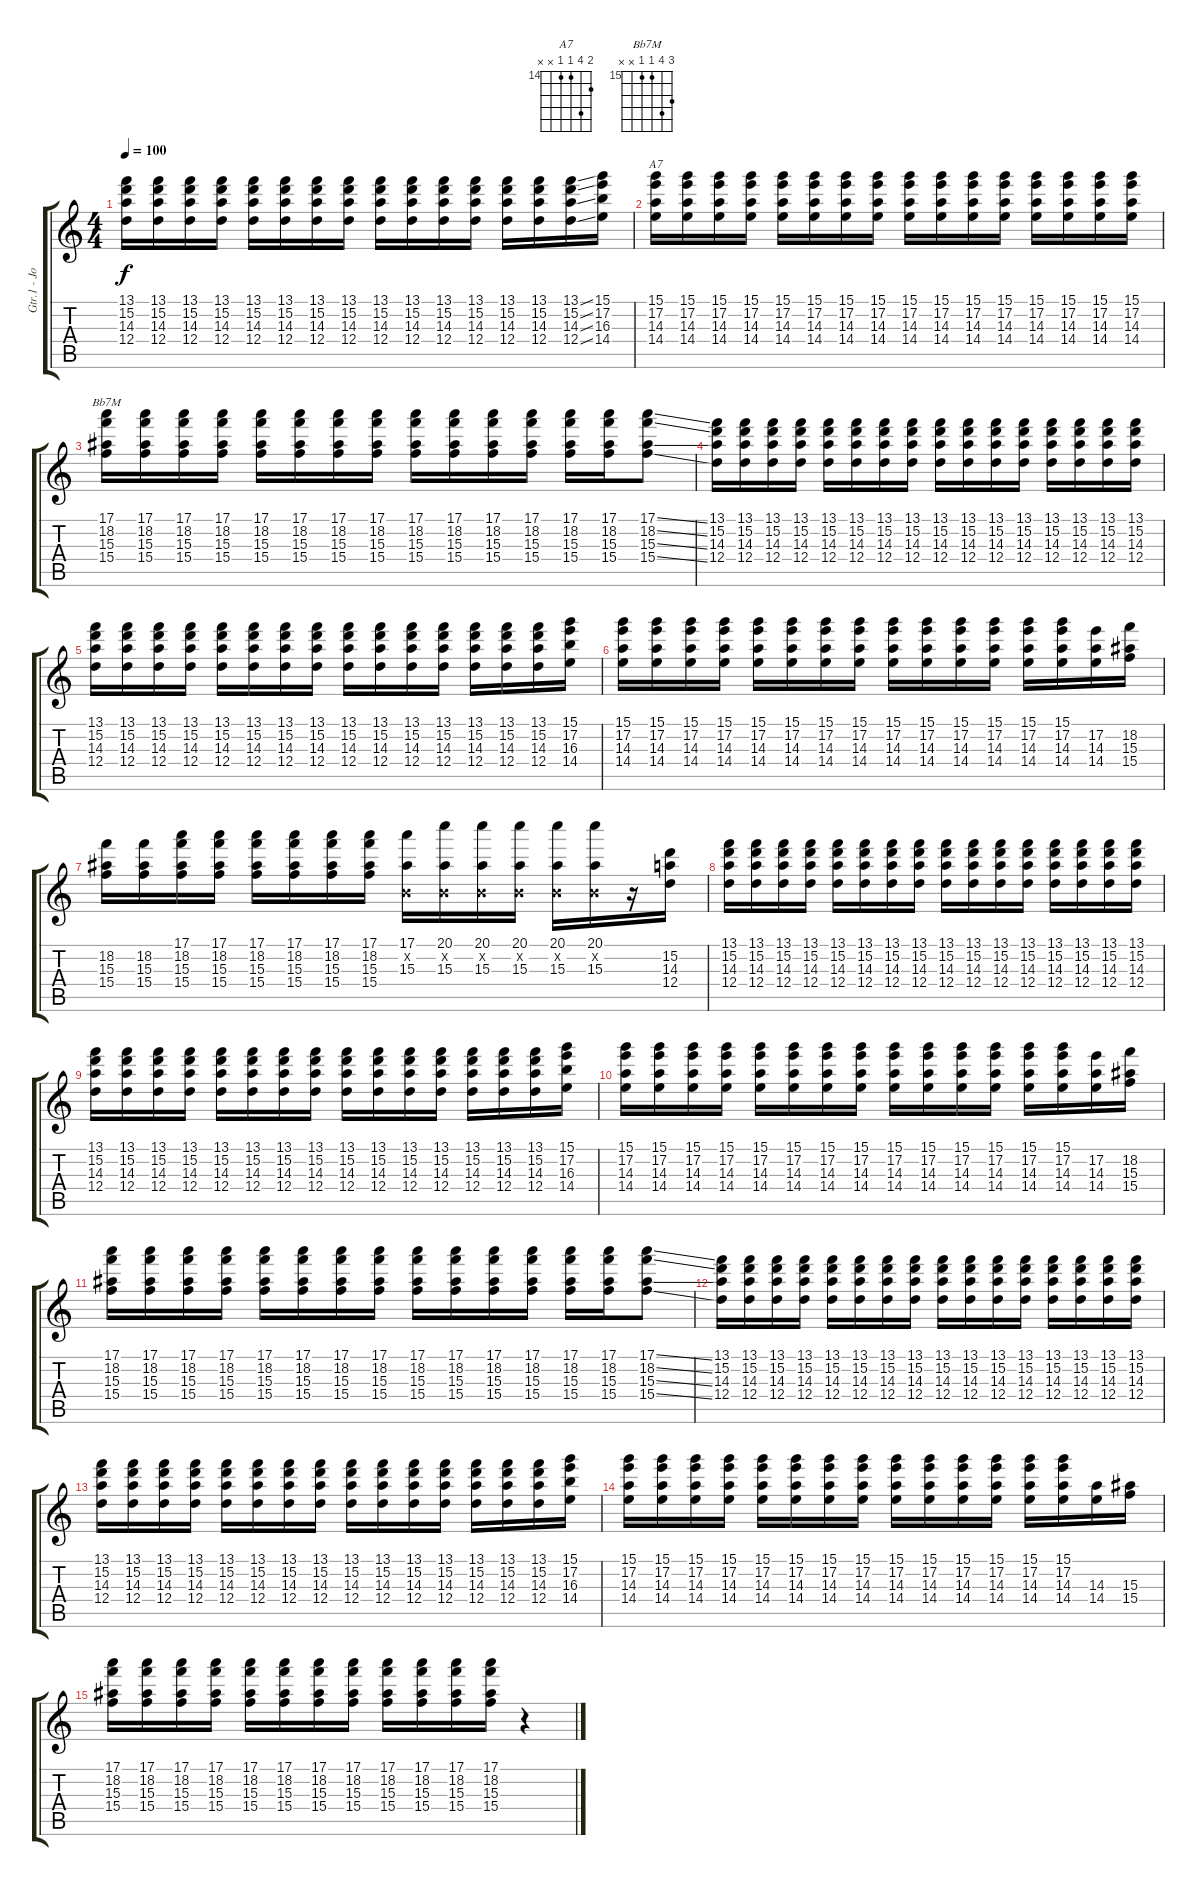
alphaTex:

\track ("Gtr.1 - John" "Gtr.1 - Jo") {instrument overdrivenguitar}
\staff {score tabs}
\tuning (E4 B3 G3 D3 A2 E2) {hide}
\chord ("A7" 15 17 14 14 x x) {firstfret 14}
\chord ("Bb7M" 17 18 15 15 x x) {firstfret 15}
\ts (4 4)
\tempo 100
\clef g2
\ks c
(13.1 15.2 14.3 12.4).16{dy f} (13.1 15.2 14.3 12.4).16 (13.1 15.2 14.3 12.4).16 (13.1 15.2 14.3 12.4).16 (13.1 15.2 14.3 12.4).16 (13.1 15.2 14.3 12.4).16 (13.1 15.2 14.3 12.4).16 (13.1 15.2 14.3 12.4).16 (13.1 15.2 14.3 12.4).16 (13.1 15.2 14.3 12.4).16 (13.1 15.2 14.3 12.4).16 (13.1 15.2 14.3 12.4).16 (13.1 15.2 14.3 12.4).16 (13.1 15.2 14.3 12.4).16 (13.1{ss} 15.2{ss} 14.3{ss} 12.4{ss}).16 (15.1 17.2 16.3 14.4).16 |
(15.1 17.2 14.3 14.4).16{ch "A7"} (15.1 17.2 14.3 14.4).16 (15.1 17.2 14.3 14.4).16 (15.1 17.2 14.3 14.4).16 (15.1 17.2 14.3 14.4).16 (15.1 17.2 14.3 14.4).16 (15.1 17.2 14.3 14.4).16 (15.1 17.2 14.3 14.4).16 (15.1 17.2 14.3 14.4).16 (15.1 17.2 14.3 14.4).16 (15.1 17.2 14.3 14.4).16 (15.1 17.2 14.3 14.4).16 (15.1 17.2 14.3 14.4).16 (15.1 17.2 14.3 14.4).16 (15.1 17.2 14.3 14.4).16 (15.1 17.2 14.3 14.4).16 |
(17.1 18.2 15.3 15.4).16{ch "Bb7M"} (17.1 18.2 15.3 15.4).16 (17.1 18.2 15.3 15.4).16 (17.1 18.2 15.3 15.4).16 (17.1 18.2 15.3 15.4).16 (17.1 18.2 15.3 15.4).16 (17.1 18.2 15.3 15.4).16 (17.1 18.2 15.3 15.4).16 (17.1 18.2 15.3 15.4).16 (17.1 18.2 15.3 15.4).16 (17.1 18.2 15.3 15.4).16 (17.1 18.2 15.3 15.4).16 (17.1 18.2 15.3 15.4).16 (17.1 18.2 15.3 15.4).16 (17.1{ss} 18.2{ss} 15.3{ss} 15.4{ss}).8 |
(13.1 15.2 14.3 12.4).16 (13.1 15.2 14.3 12.4).16 (13.1 15.2 14.3 12.4).16 (13.1 15.2 14.3 12.4).16 (13.1 15.2 14.3 12.4).16 (13.1 15.2 14.3 12.4).16 (13.1 15.2 14.3 12.4).16 (13.1 15.2 14.3 12.4).16 (13.1 15.2 14.3 12.4).16 (13.1 15.2 14.3 12.4).16 (13.1 15.2 14.3 12.4).16 (13.1 15.2 14.3 12.4).16 (13.1 15.2 14.3 12.4).16 (13.1 15.2 14.3 12.4).16 (13.1 15.2 14.3 12.4).16 (13.1 15.2 14.3 12.4).16 |
(13.1 15.2 14.3 12.4).16 (13.1 15.2 14.3 12.4).16 (13.1 15.2 14.3 12.4).16 (13.1 15.2 14.3 12.4).16 (13.1 15.2 14.3 12.4).16 (13.1 15.2 14.3 12.4).16 (13.1 15.2 14.3 12.4).16 (13.1 15.2 14.3 12.4).16 (13.1 15.2 14.3 12.4).16 (13.1 15.2 14.3 12.4).16 (13.1 15.2 14.3 12.4).16 (13.1 15.2 14.3 12.4).16 (13.1 15.2 14.3 12.4).16 (13.1 15.2 14.3 12.4).16 (13.1 15.2 14.3 12.4).16 (15.1 17.2 16.3 14.4).16 |
(15.1 17.2 14.3 14.4).16 (15.1 17.2 14.3 14.4).16 (15.1 17.2 14.3 14.4).16 (15.1 17.2 14.3 14.4).16 (15.1 17.2 14.3 14.4).16 (15.1 17.2 14.3 14.4).16 (15.1 17.2 14.3 14.4).16 (15.1 17.2 14.3 14.4).16 (15.1 17.2 14.3 14.4).16 (15.1 17.2 14.3 14.4).16 (15.1 17.2 14.3 14.4).16 (15.1 17.2 14.3 14.4).16 (15.1 17.2 14.3 14.4).16 (15.1 17.2 14.3 14.4).16 (17.2 14.3 14.4).16 (18.2 15.3 15.4).16 |
(18.2 15.3 15.4).16 (18.2 15.3 15.4).16 (17.1 18.2 15.3 15.4).16 (17.1 18.2 15.3 15.4).16 (17.1 18.2 15.3 15.4).16 (17.1 18.2 15.3 15.4).16 (17.1 18.2 15.3 15.4).16 (17.1 18.2 15.3 15.4).16 (17.1 0.2{x} 15.3).16 (20.1 0.2{x} 15.3).16 (20.1 0.2{x} 15.3).16 (20.1 0.2{x} 15.3).16 (20.1 0.2{x} 15.3).16 (20.1 0.2{x} 15.3).16 r.16 (15.2 14.3 12.4).16 |
(13.1 15.2 14.3 12.4).16 (13.1 15.2 14.3 12.4).16 (13.1 15.2 14.3 12.4).16 (13.1 15.2 14.3 12.4).16 (13.1 15.2 14.3 12.4).16 (13.1 15.2 14.3 12.4).16 (13.1 15.2 14.3 12.4).16 (13.1 15.2 14.3 12.4).16 (13.1 15.2 14.3 12.4).16 (13.1 15.2 14.3 12.4).16 (13.1 15.2 14.3 12.4).16 (13.1 15.2 14.3 12.4).16 (13.1 15.2 14.3 12.4).16 (13.1 15.2 14.3 12.4).16 (13.1 15.2 14.3 12.4).16 (13.1 15.2 14.3 12.4).16 |
(13.1 15.2 14.3 12.4).16 (13.1 15.2 14.3 12.4).16 (13.1 15.2 14.3 12.4).16 (13.1 15.2 14.3 12.4).16 (13.1 15.2 14.3 12.4).16 (13.1 15.2 14.3 12.4).16 (13.1 15.2 14.3 12.4).16 (13.1 15.2 14.3 12.4).16 (13.1 15.2 14.3 12.4).16 (13.1 15.2 14.3 12.4).16 (13.1 15.2 14.3 12.4).16 (13.1 15.2 14.3 12.4).16 (13.1 15.2 14.3 12.4).16 (13.1 15.2 14.3 12.4).16 (13.1 15.2 14.3 12.4).16 (15.1 17.2 16.3 14.4).16 |
(15.1 17.2 14.3 14.4).16 (15.1 17.2 14.3 14.4).16 (15.1 17.2 14.3 14.4).16 (15.1 17.2 14.3 14.4).16 (15.1 17.2 14.3 14.4).16 (15.1 17.2 14.3 14.4).16 (15.1 17.2 14.3 14.4).16 (15.1 17.2 14.3 14.4).16 (15.1 17.2 14.3 14.4).16 (15.1 17.2 14.3 14.4).16 (15.1 17.2 14.3 14.4).16 (15.1 17.2 14.3 14.4).16 (15.1 17.2 14.3 14.4).16 (15.1 17.2 14.3 14.4).16 (17.2 14.3 14.4).16 (18.2 15.3 15.4).16 |
(17.1 18.2 15.3 15.4).16 (17.1 18.2 15.3 15.4).16 (17.1 18.2 15.3 15.4).16 (17.1 18.2 15.3 15.4).16 (17.1 18.2 15.3 15.4).16 (17.1 18.2 15.3 15.4).16 (17.1 18.2 15.3 15.4).16 (17.1 18.2 15.3 15.4).16 (17.1 18.2 15.3 15.4).16 (17.1 18.2 15.3 15.4).16 (17.1 18.2 15.3 15.4).16 (17.1 18.2 15.3 15.4).16 (17.1 18.2 15.3 15.4).16 (17.1 18.2 15.3 15.4).16 (17.1{ss} 18.2{ss} 15.3{ss} 15.4{ss}).8 |
(13.1 15.2 14.3 12.4).16 (13.1 15.2 14.3 12.4).16 (13.1 15.2 14.3 12.4).16 (13.1 15.2 14.3 12.4).16 (13.1 15.2 14.3 12.4).16 (13.1 15.2 14.3 12.4).16 (13.1 15.2 14.3 12.4).16 (13.1 15.2 14.3 12.4).16 (13.1 15.2 14.3 12.4).16 (13.1 15.2 14.3 12.4).16 (13.1 15.2 14.3 12.4).16 (13.1 15.2 14.3 12.4).16 (13.1 15.2 14.3 12.4).16 (13.1 15.2 14.3 12.4).16 (13.1 15.2 14.3 12.4).16 (13.1 15.2 14.3 12.4).16 |
(13.1 15.2 14.3 12.4).16 (13.1 15.2 14.3 12.4).16 (13.1 15.2 14.3 12.4).16 (13.1 15.2 14.3 12.4).16 (13.1 15.2 14.3 12.4).16 (13.1 15.2 14.3 12.4).16 (13.1 15.2 14.3 12.4).16 (13.1 15.2 14.3 12.4).16 (13.1 15.2 14.3 12.4).16 (13.1 15.2 14.3 12.4).16 (13.1 15.2 14.3 12.4).16 (13.1 15.2 14.3 12.4).16 (13.1 15.2 14.3 12.4).16 (13.1 15.2 14.3 12.4).16 (13.1 15.2 14.3 12.4).16 (15.1 17.2 16.3 14.4).16 |
(15.1 17.2 14.3 14.4).16 (15.1 17.2 14.3 14.4).16 (15.1 17.2 14.3 14.4).16 (15.1 17.2 14.3 14.4).16 (15.1 17.2 14.3 14.4).16 (15.1 17.2 14.3 14.4).16 (15.1 17.2 14.3 14.4).16 (15.1 17.2 14.3 14.4).16 (15.1 17.2 14.3 14.4).16 (15.1 17.2 14.3 14.4).16 (15.1 17.2 14.3 14.4).16 (15.1 17.2 14.3 14.4).16 (15.1 17.2 14.3 14.4).16 (15.1 17.2 14.3 14.4).16 (14.3 14.4).16 (15.3 15.4).16 |
(17.1 18.2 15.3 15.4).16 (17.1 18.2 15.3 15.4).16 (17.1 18.2 15.3 15.4).16 (17.1 18.2 15.3 15.4).16 (17.1 18.2 15.3 15.4).16 (17.1 18.2 15.3 15.4).16 (17.1 18.2 15.3 15.4).16 (17.1 18.2 15.3 15.4).16 (17.1 18.2 15.3 15.4).16 (17.1 18.2 15.3 15.4).16 (17.1 18.2 15.3 15.4).16 (17.1 18.2 15.3 15.4).16 r.4
